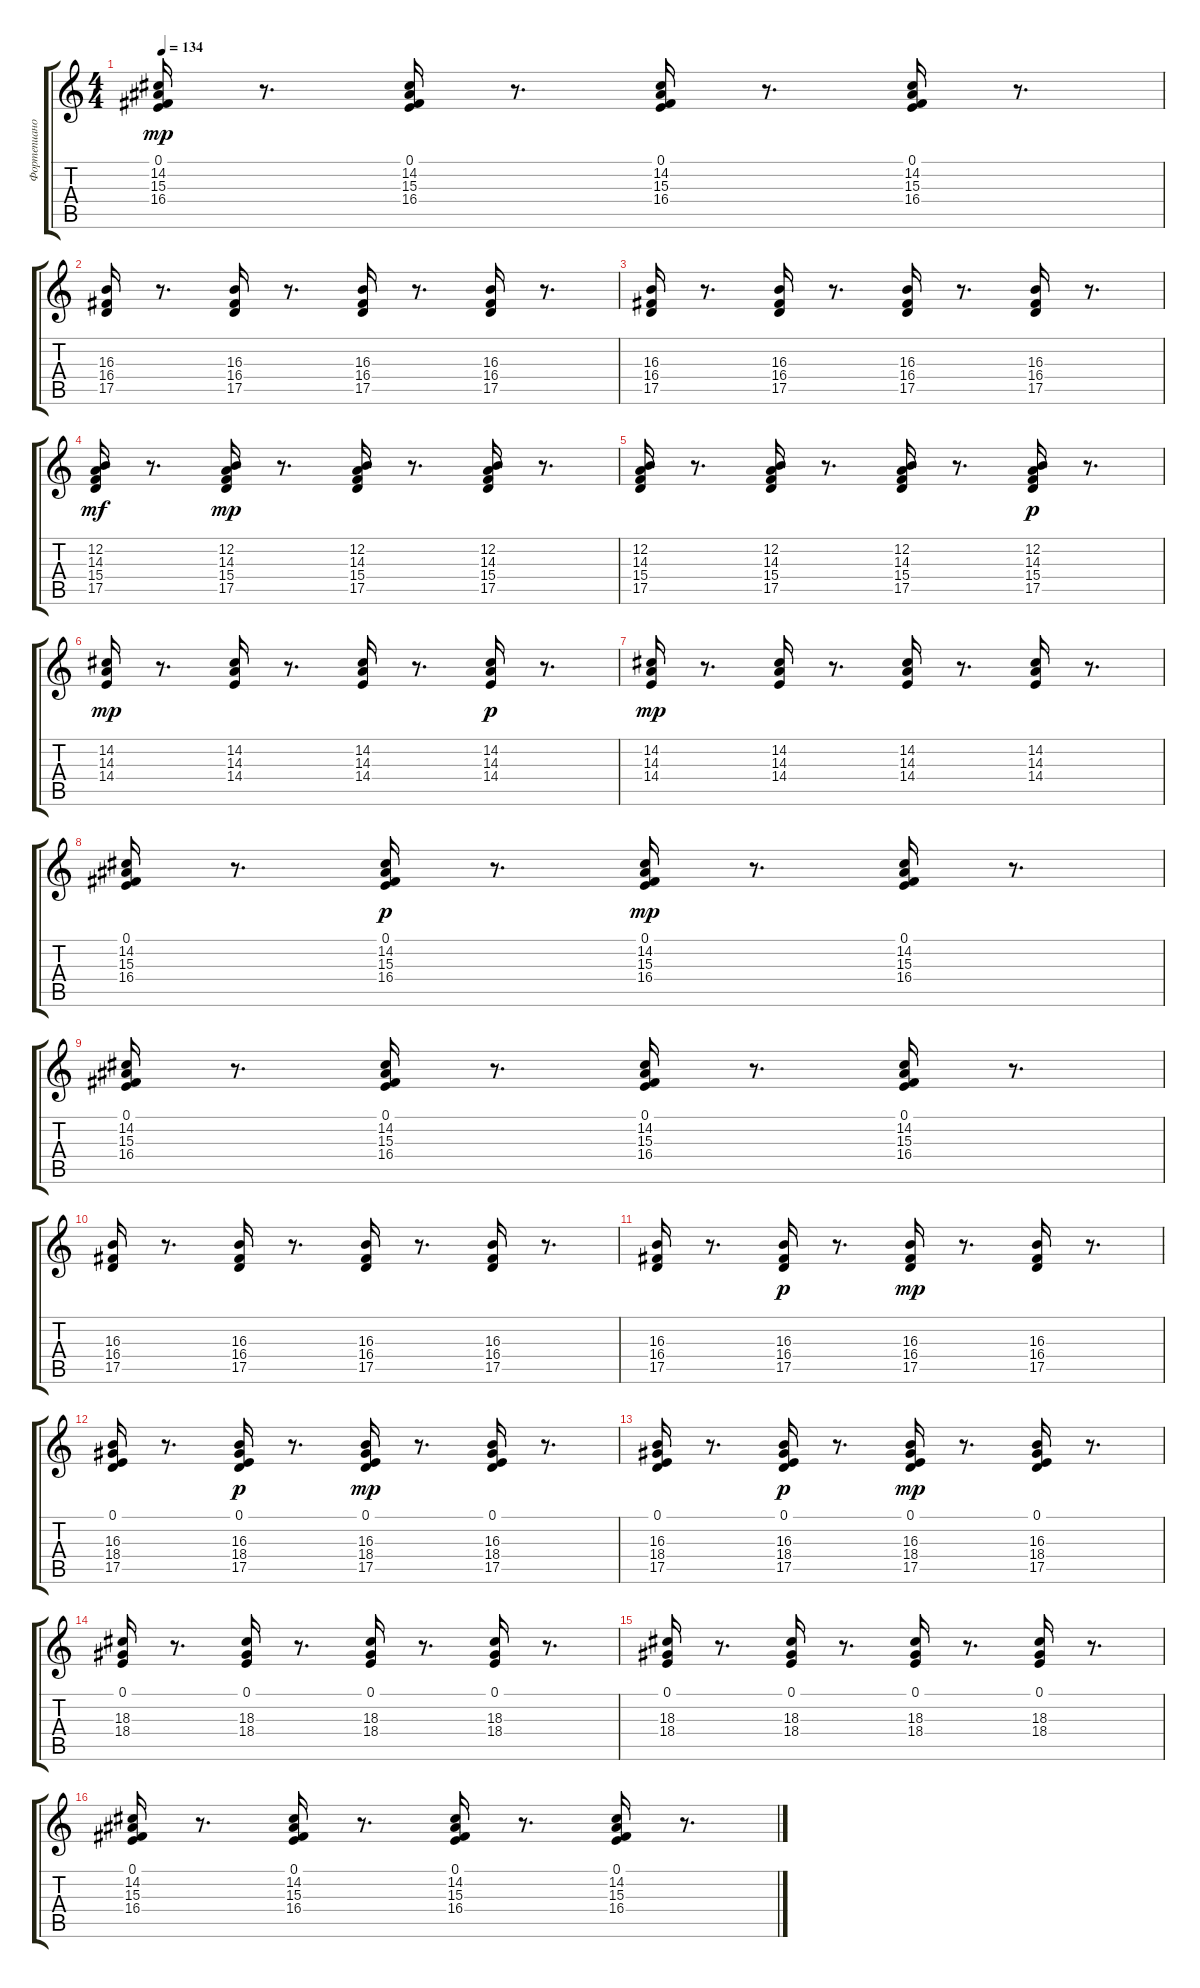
\track ("Фортепиано (аккомпанемент)" "Фортепиано") {instrument acousticgrandpiano}
\staff {score tabs}
\tuning (E4 B3 G3 D3 A2 E2) {hide}
\ts (4 4)
\tempo 134
\clef g2
\ks c
(0.1 14.2 15.3 16.4).16{dy mp} r.8{d} (0.1 14.2 15.3 16.4).16 r.8{d} (0.1 14.2 15.3 16.4).16 r.8{d} (0.1 14.2 15.3 16.4).16 r.8{d} |
(16.3 16.4 17.5).16 r.8{d} (16.3 16.4 17.5).16 r.8{d} (16.3 16.4 17.5).16 r.8{d} (16.3 16.4 17.5).16 r.8{d} |
(16.3 16.4 17.5).16 r.8{d} (16.3 16.4 17.5).16 r.8{d} (16.3 16.4 17.5).16 r.8{d} (16.3 16.4 17.5).16 r.8{d} |
(12.2 14.3 15.4 17.5).16{dy mf} r.8{d} (12.2 14.3 15.4 17.5).16{dy mp} r.8{d} (12.2 14.3 15.4 17.5).16 r.8{d} (12.2 14.3 15.4 17.5).16 r.8{d} |
(12.2 14.3 15.4 17.5).16 r.8{d} (12.2 14.3 15.4 17.5).16 r.8{d} (12.2 14.3 15.4 17.5).16 r.8{d} (12.2 14.3 15.4 17.5).16{dy p} r.8{d} |
(14.2 14.3 14.4).16{dy mp} r.8{d} (14.2 14.3 14.4).16 r.8{d} (14.2 14.3 14.4).16 r.8{d} (14.2 14.3 14.4).16{dy p} r.8{d} |
(14.2 14.3 14.4).16{dy mp} r.8{d} (14.2 14.3 14.4).16 r.8{d} (14.2 14.3 14.4).16 r.8{d} (14.2 14.3 14.4).16 r.8{d} |
(0.1 14.2 15.3 16.4).16 r.8{d} (0.1 14.2 15.3 16.4).16{dy p} r.8{d} (0.1 14.2 15.3 16.4).16{dy mp} r.8{d} (0.1 14.2 15.3 16.4).16 r.8{d} |
(0.1 14.2 15.3 16.4).16 r.8{d} (0.1 14.2 15.3 16.4).16 r.8{d} (0.1 14.2 15.3 16.4).16 r.8{d} (0.1 14.2 15.3 16.4).16 r.8{d} |
(16.3 16.4 17.5).16 r.8{d} (16.3 16.4 17.5).16 r.8{d} (16.3 16.4 17.5).16 r.8{d} (16.3 16.4 17.5).16 r.8{d} |
(16.3 16.4 17.5).16 r.8{d} (16.3 16.4 17.5).16{dy p} r.8{d} (16.3 16.4 17.5).16{dy mp} r.8{d} (16.3 16.4 17.5).16 r.8{d} |
(0.1 16.3 18.4 17.5).16 r.8{d} (0.1 16.3 18.4 17.5).16{dy p} r.8{d} (0.1 16.3 18.4 17.5).16{dy mp} r.8{d} (0.1 16.3 18.4 17.5).16 r.8{d} |
(0.1 16.3 18.4 17.5).16 r.8{d} (0.1 16.3 18.4 17.5).16{dy p} r.8{d} (0.1 16.3 18.4 17.5).16{dy mp} r.8{d} (0.1 16.3 18.4 17.5).16 r.8{d} |
(0.1 18.3 18.4).16 r.8{d} (0.1 18.3 18.4).16 r.8{d} (0.1 18.3 18.4).16 r.8{d} (0.1 18.3 18.4).16 r.8{d} |
(0.1 18.3 18.4).16 r.8{d} (0.1 18.3 18.4).16 r.8{d} (0.1 18.3 18.4).16 r.8{d} (0.1 18.3 18.4).16 r.8{d} |
(0.1 14.2 15.3 16.4).16 r.8{d} (0.1 14.2 15.3 16.4).16 r.8{d} (0.1 14.2 15.3 16.4).16 r.8{d} (0.1 14.2 15.3 16.4).16 r.8{d}
